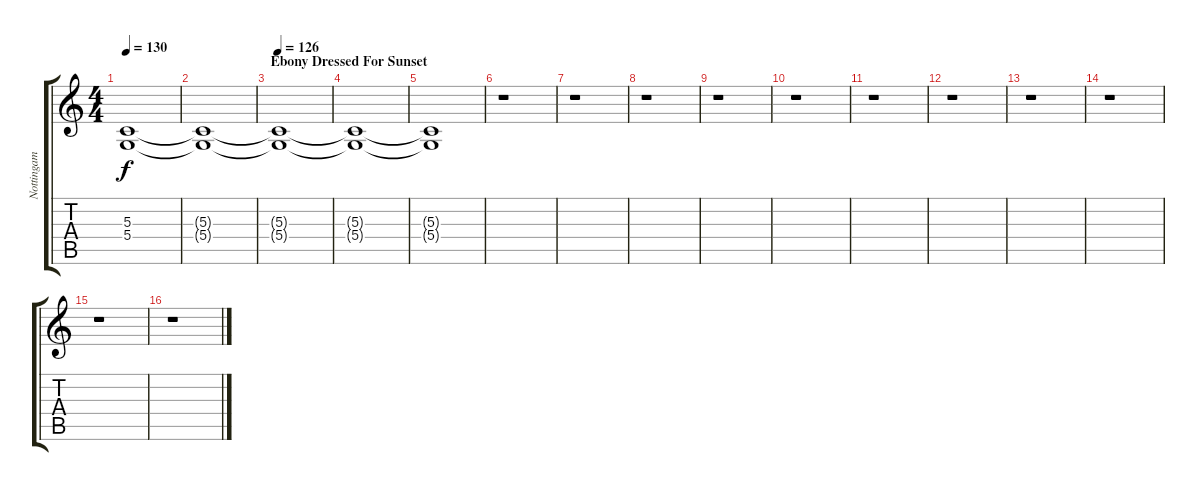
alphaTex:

\track ("Nottingam" "Nottingam") {instrument applause}
\staff {score tabs}
\tuning (E4 B3 G3 D3 A2 E2) {hide}
\ts (4 4)
\tempo 130
\clef g2
\ks c
(5.3{t} 5.4{t}).1{dy f} |
(5.3{t} 5.4{t}).1{volume 14} |
\section ("" "Ebony Dressed For Sunset")
\tempo 126
(5.3{t} 5.4{t}).1 |
(5.3{t} 5.4{t}).1{volume 6} |
(5.3{t} 5.4{t}).1{volume 2} |
r.1 |
r.1 |
r.1 |
r.1 |
r.1 |
r.1 |
r.1 |
r.1 |
r.1 |
r.1 |
r.1
